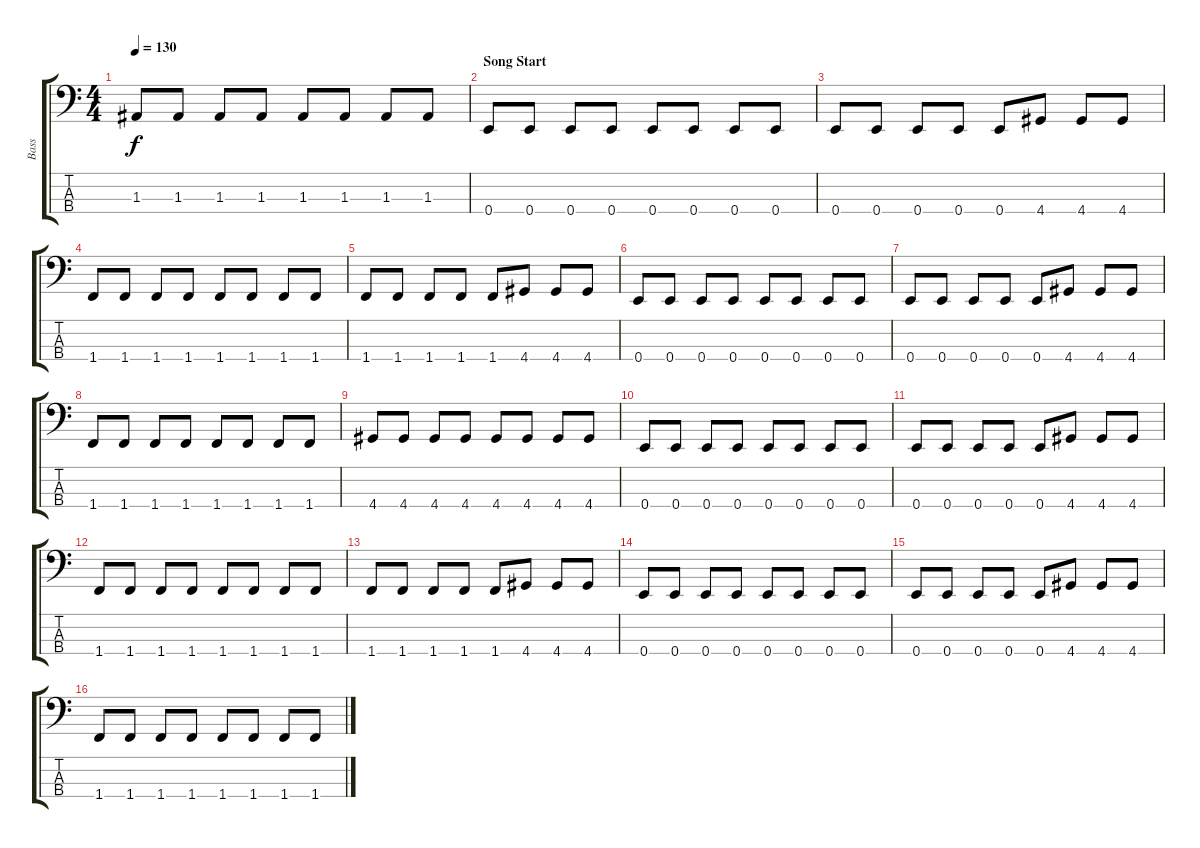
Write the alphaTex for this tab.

\track ("Bass" "Bass") {instrument electricbassfinger}
\staff {score tabs}
\tuning (G2 D2 A1 E1) {hide}
\ts (4 4)
\tempo 130
\clef f4
\ks c
1.3.8{dy f} 1.3.8 1.3.8 1.3.8 1.3.8 1.3.8 1.3.8 1.3.8 |
\section ("" "Song Start")
0.4.8 0.4.8 0.4.8 0.4.8 0.4.8 0.4.8 0.4.8 0.4.8 |
0.4.8 0.4.8 0.4.8 0.4.8 0.4.8 4.4.8 4.4.8 4.4.8 |
1.4.8 1.4.8 1.4.8 1.4.8 1.4.8 1.4.8 1.4.8 1.4.8 |
1.4.8 1.4.8 1.4.8 1.4.8 1.4.8 4.4.8 4.4.8 4.4.8 |
0.4.8 0.4.8 0.4.8 0.4.8 0.4.8 0.4.8 0.4.8 0.4.8 |
0.4.8 0.4.8 0.4.8 0.4.8 0.4.8 4.4.8 4.4.8 4.4.8 |
1.4.8 1.4.8 1.4.8 1.4.8 1.4.8 1.4.8 1.4.8 1.4.8 |
4.4.8 4.4.8 4.4.8 4.4.8 4.4.8 4.4.8 4.4.8 4.4.8 |
0.4.8 0.4.8 0.4.8 0.4.8 0.4.8 0.4.8 0.4.8 0.4.8 |
0.4.8 0.4.8 0.4.8 0.4.8 0.4.8 4.4.8 4.4.8 4.4.8 |
1.4.8 1.4.8 1.4.8 1.4.8 1.4.8 1.4.8 1.4.8 1.4.8 |
1.4.8 1.4.8 1.4.8 1.4.8 1.4.8 4.4.8 4.4.8 4.4.8 |
0.4.8 0.4.8 0.4.8 0.4.8 0.4.8 0.4.8 0.4.8 0.4.8 |
0.4.8 0.4.8 0.4.8 0.4.8 0.4.8 4.4.8 4.4.8 4.4.8 |
1.4.8 1.4.8 1.4.8 1.4.8 1.4.8 1.4.8 1.4.8 1.4.8
